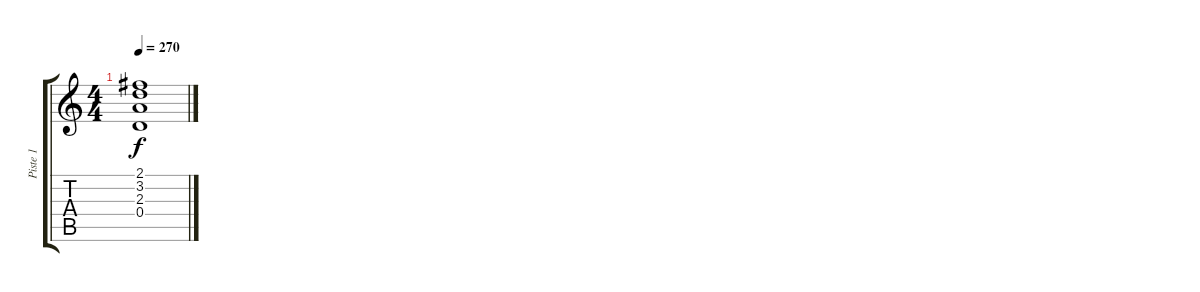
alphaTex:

\track ("Piste 1" "Piste 1") {instrument acousticguitarnylon}
\staff {score tabs}
\tuning (E4 B3 G3 D3 A2 E2) {hide}
\ts (4 4)
\tempo 270
\clef g2
\ks c
(2.1 3.2 2.3 0.4).1{dy f}
